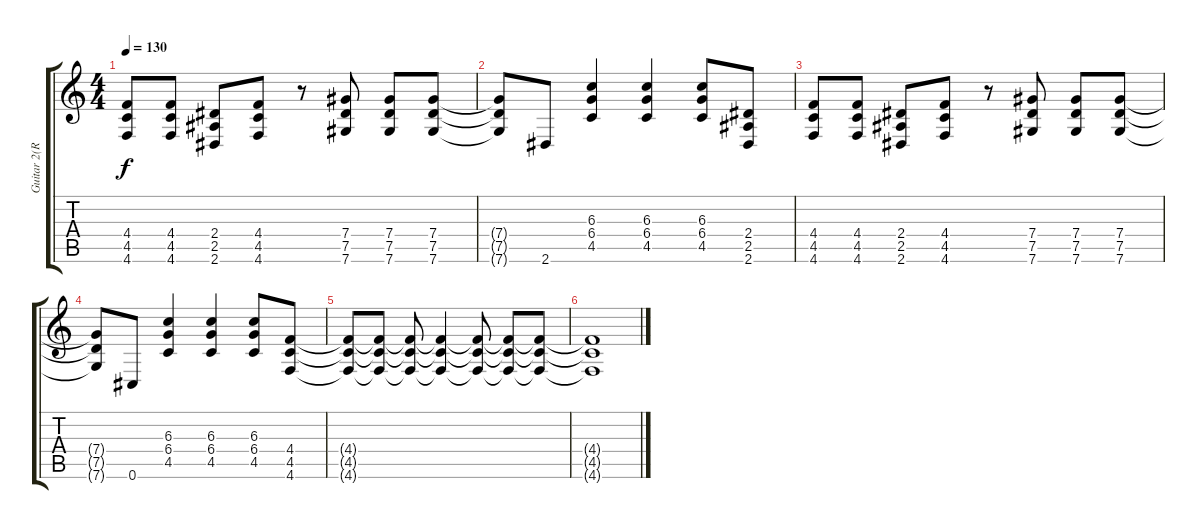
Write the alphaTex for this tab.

\track ("Guitar 2(Rhythm)" "Guitar 2(R") {instrument distortionguitar}
\staff {score tabs}
\tuning (Eb4 Bb3 Gb3 Db3 Ab2 Db2) {hide}
\ts (4 4)
\tempo 130
\clef g2
\ks c
(4.4 4.5 4.6).8{dy f} (4.4 4.5 4.6).8 (2.4 2.5 2.6).8 (4.4 4.5 4.6).8 r.8 (7.4 7.5 7.6).8 (7.4 7.5 7.6).8 (7.4 7.5 7.6).8 |
(7.4{t} 7.5{t} 7.6{t}).8 2.6.8 (6.3 6.4 4.5).4 (6.3 6.4 4.5).4 (6.3 6.4 4.5).8 (2.4 2.5 2.6).8 |
(4.4 4.5 4.6).8 (4.4 4.5 4.6).8 (2.4 2.5 2.6).8 (4.4 4.5 4.6).8 r.8 (7.4 7.5 7.6).8 (7.4 7.5 7.6).8 (7.4 7.5 7.6).8 |
(7.4{t} 7.5{t} 7.6{t}).8 0.6.8 (6.3 6.4 4.5).4 (6.3 6.4 4.5).4 (6.3 6.4 4.5).8 (4.4 4.5 4.6).8 |
(4.4{t} 4.5{t} 4.6{t}).8 (4.4{t} 4.5{t} 4.6{t}).8 (4.4{t} 4.5{t} 4.6{t}).8 (4.4{t} 4.5{t} 4.6{t}).4 (4.4{t} 4.5{t} 4.6{t}).8 (4.4{t} 4.5{t} 4.6{t}).8 (4.4{t} 4.5{t} 4.6{t}).8 |
(4.4{t} 4.5{t} 4.6{t}).1
